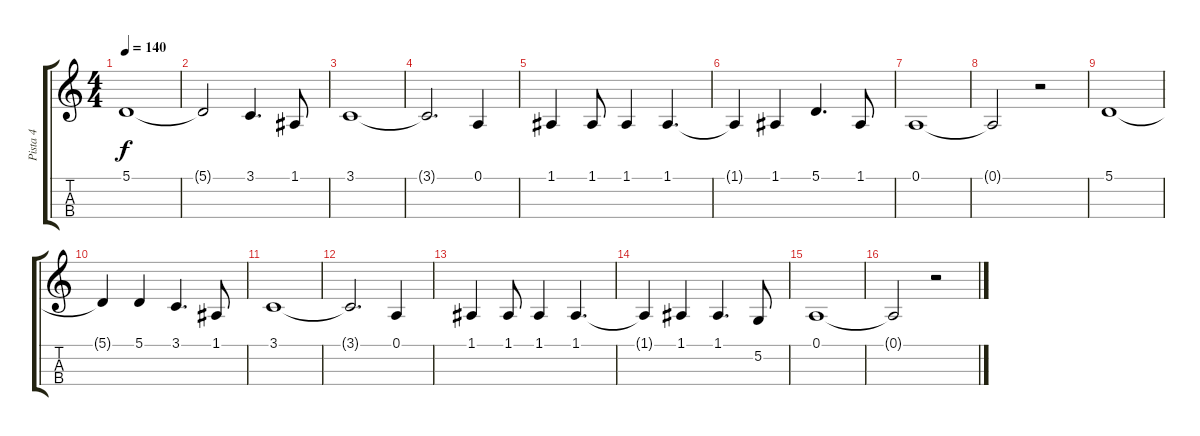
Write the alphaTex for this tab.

\track ("Pista 4" "Pista 4") {instrument cello}
\staff {score tabs}
\tuning (A3 D3 G2 C2) {hide}
\ts (4 4)
\tempo 140
\clef g2
\ks c
5.1.1{dy f} |
5.1{t}.2 3.1.4{d} 1.1.8 |
3.1.1 |
3.1{t}.2{d} 0.1.4 |
1.1.4 1.1.8 1.1.4 1.1.4{d} |
1.1{t}.4 1.1.4 5.1.4{d} 1.1.8 |
0.1.1 |
0.1{t}.2 r.2 |
5.1.1 |
5.1{t}.4 5.1.4 3.1.4{d} 1.1.8 |
3.1.1 |
3.1{t}.2{d} 0.1.4 |
1.1.4 1.1.8 1.1.4 1.1.4{d} |
1.1{t}.4 1.1.4 1.1.4{d} 5.2.8 |
0.1.1 |
0.1{t}.2 r.2
